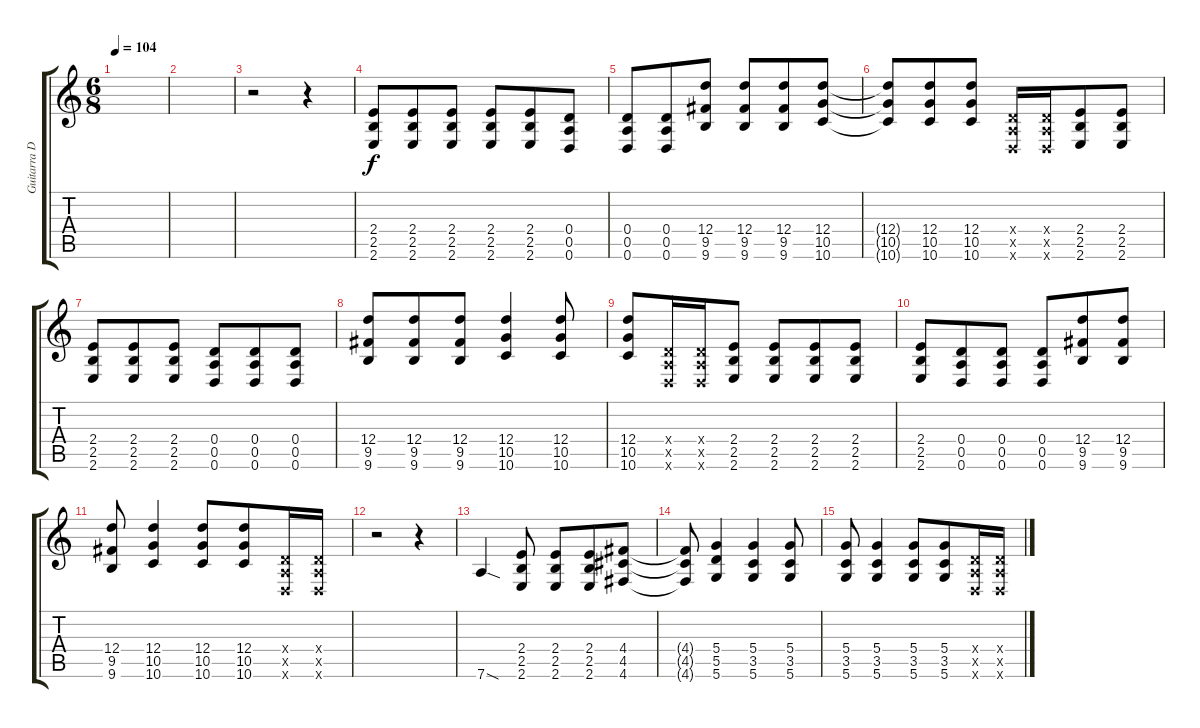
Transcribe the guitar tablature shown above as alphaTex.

\track ("Guitarra Distorsión" "Guitarra D") {instrument distortionguitar}
\staff {score tabs}
\tuning (E4 B3 G3 D3 A2 D2) {hide}
\ts (6 8)
\tempo 104
\clef g2
\ks c
|
|
r.2 r.4 |
(2.4 2.5 2.6).8 (2.4 2.5 2.6).8 (2.4 2.5 2.6).8 (2.4 2.5 2.6).8 (2.4 2.5 2.6).8 (0.4 0.5 0.6).8 |
(0.4 0.5 0.6).8 (0.4 0.5 0.6).8 (12.4 9.5 9.6).8 (12.4 9.5 9.6).8 (12.4 9.5 9.6).8 (12.4 10.5 10.6).8 |
(12.4{t} 10.5{t} 10.6{t}).8 (12.4 10.5 10.6).8 (12.4 10.5 10.6).8 (0.4{x} 0.5{x} 0.6{x}).16 (0.4{x} 0.5{x} 0.6{x}).16 (2.4 2.5 2.6).8 (2.4 2.5 2.6).8 |
(2.4 2.5 2.6).8 (2.4 2.5 2.6).8 (2.4 2.5 2.6).8 (0.4 0.5 0.6).8 (0.4 0.5 0.6).8 (0.4 0.5 0.6).8 |
(12.4 9.5 9.6).8 (12.4 9.5 9.6).8 (12.4 9.5 9.6).8 (12.4 10.5 10.6).4 (12.4 10.5 10.6).8 |
(12.4 10.5 10.6).8 (0.4{x} 0.5{x} 0.6{x}).16 (0.4{x} 0.5{x} 0.6{x}).16 (2.4 2.5 2.6).8 (2.4 2.5 2.6).8 (2.4 2.5 2.6).8 (2.4 2.5 2.6).8 |
(2.4 2.5 2.6).8 (0.4 0.5 0.6).8 (0.4 0.5 0.6).8 (0.4 0.5 0.6).8 (12.4 9.5 9.6).8 (12.4 9.5 9.6).8 |
(12.4 9.5 9.6).8 (12.4 10.5 10.6).4 (12.4 10.5 10.6).8 (12.4 10.5 10.6).8 (0.4{x} 0.5{x} 0.6{x}).16 (0.4{x} 0.5{x} 0.6{x}).16 |
r.2 r.4 |
7.6{sod}.4 (2.4 2.5 2.6).8 (2.4 2.5 2.6).8 (2.4 2.5 2.6).8 (4.4 4.5 4.6).8 |
(4.4{t} 4.5{t} 4.6{t}).8 (5.4 5.5 5.6).4 (5.4 3.5 5.6).4 (5.4 3.5 5.6).8 |
(5.4 3.5 5.6).8 (5.4 3.5 5.6).4 (5.4 3.5 5.6).8 (5.4 3.5 5.6).8 (0.4{x} 0.5{x} 0.6{x}).16 (0.4{x} 0.5{x} 0.6{x}).16
